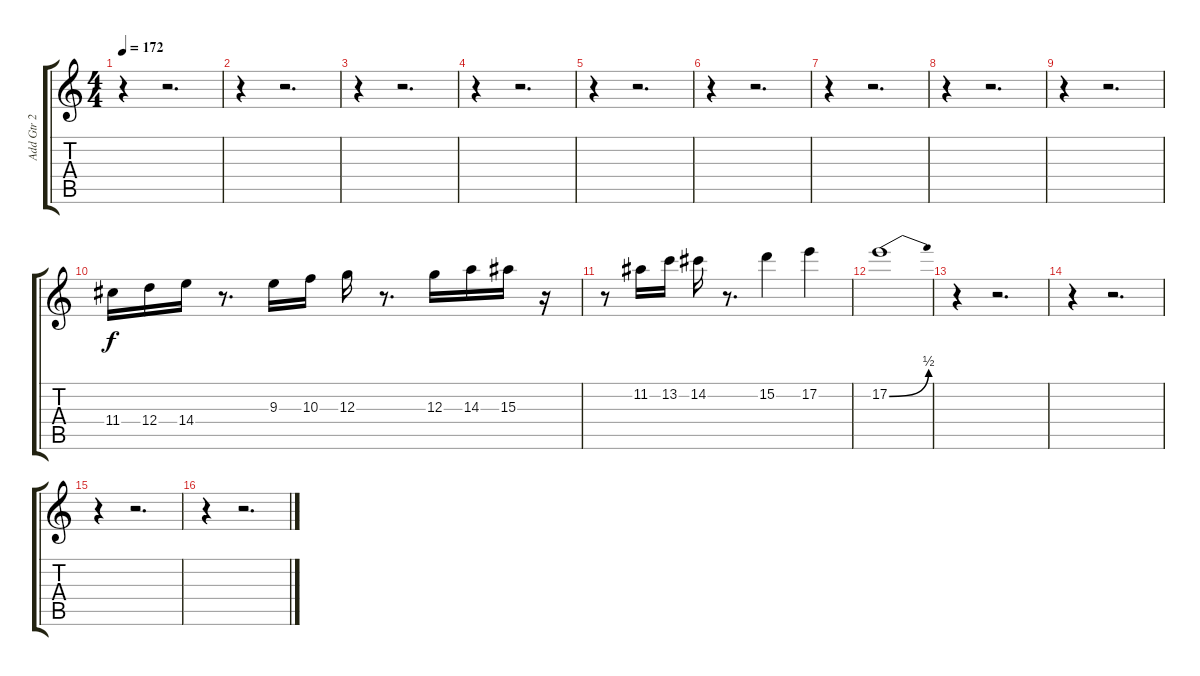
\track ("Add Gtr 2" "Add Gtr 2") {instrument distortionguitar}
\staff {score tabs}
\tuning (E4 B3 G3 D3 A2 E2) {hide}
\ts (4 4)
\tempo 172
\clef g2
\ks c
r.4{dy f} r.2{d} |
r.4 r.2{d} |
r.4 r.2{d} |
r.4 r.2{d} |
r.4 r.2{d} |
r.4 r.2{d} |
r.4 r.2{d} |
r.4 r.2{d} |
r.4 r.2{d} |
11.4.16 12.4.16 14.4.16 r.8{d} 9.3.16 10.3.16 12.3.16 r.8{d} 12.3.16 14.3.16 15.3.16 r.16 |
r.8 11.2.16 13.2.16 14.2.16 r.8{d} 15.2.4 17.2.4 |
17.2{be (bend 0 0 60 2)}.1 |
r.4 r.2{d} |
r.4 r.2{d} |
r.4 r.2{d} |
r.4 r.2{d}
